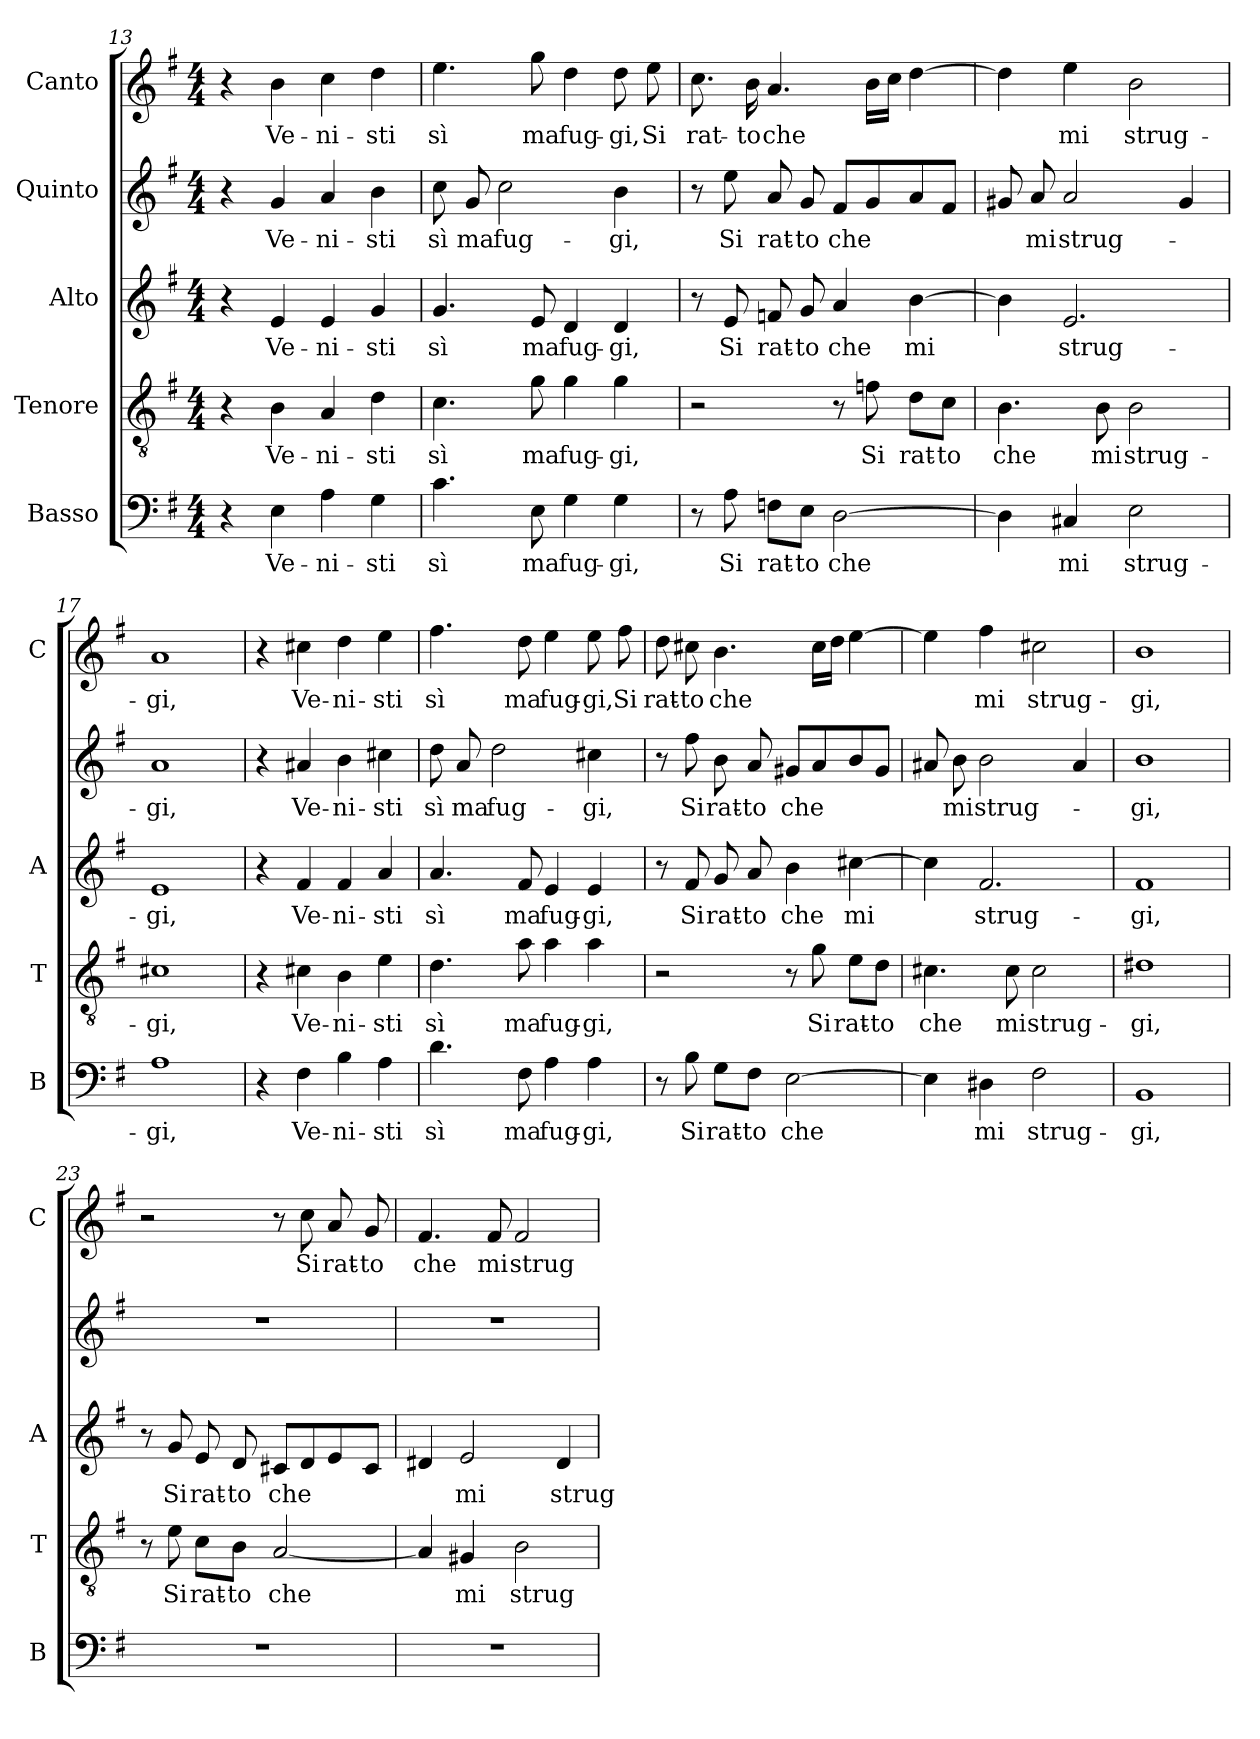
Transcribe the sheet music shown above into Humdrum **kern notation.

**kern	**text	**kern	**text	**kern	**text	**kern	**text	**kern	**text
*part5	*part5	*part4	*part4	*part3	*part3	*part2	*part2	*part1	*part1
*staff5	*staff5	*staff4	*staff4	*staff3	*staff3	*staff2	*staff2	*staff1	*staff1
*I"Basso	*	*I"Tenore	*	*I"Alto	*	*I"Quinto	*	*I"Canto	*
*I'B	*	*I'T	*	*I'A	*	*	*	*I'C	*
!!LO:LB:g=z
*clefF4	*	*clefGv2	*	*clefG2	*	*clefG2	*	*clefG2	*
*k[f#]	*	*k[f#]	*	*k[f#]	*	*k[f#]	*	*k[f#]	*
*G:	*	*G:	*	*G:	*	*G:	*	*G:	*
*M4/4	*	*M4/4	*	*M4/4	*	*M4/4	*	*M4/4	*
=13	=13	=13	=13	=13	=13	=13	=13	=13	=13
4r	.	4r	.	4r	.	4r	.	4r	.
!	!LO:LY:b	!	!LO:LY:b	!	!LO:LY:b	!	!LO:LY:b	!	!LO:LY:b
4E\	Ve-	4B\	Ve-	4e/	Ve-	4g/	Ve-	4b\	Ve-
!	!LO:LY:b	!	!LO:LY:b	!	!LO:LY:b	!	!LO:LY:b	!	!LO:LY:b
4A\	-ni-	4A/	-ni-	4e/	-ni-	4a/	-ni-	4cc\	-ni-
!	!LO:LY:b	!	!LO:LY:b	!	!LO:LY:b	!	!LO:LY:b	!	!LO:LY:b
4G\	-sti	4d\	-sti	4g/	-sti	4b\	-sti	4dd\	-sti
=14	=14	=14	=14	=14	=14	=14	=14	=14	=14
!	!LO:LY:b	!	!LO:LY:b	!	!LO:LY:b	!	!LO:LY:b	!	!LO:LY:b
4.c\	sì	4.c\	sì	4.g/	sì	8cc\	sì	4.ee\	sì
!	!	!	!	!	!	!	!LO:LY:b	!	!
.	.	.	.	.	.	8g/	ma	.	.
!	!	!	!	!	!	!	!LO:LY:b	!	!
.	.	.	.	.	.	2cc\	fug-	.	.
!	!LO:LY:b	!	!LO:LY:b	!	!LO:LY:b	!	!	!	!LO:LY:b
8E\	ma	8g\	ma	8e/	ma	.	.	8gg\	ma
!	!LO:LY:b	!	!LO:LY:b	!	!LO:LY:b	!	!	!	!LO:LY:b
4G\	fug-	4g\	fug-	4d/	fug-	.	.	4dd\	fug-
!	!LO:LY:b	!	!LO:LY:b	!	!LO:LY:b	!	!LO:LY:b	!	!LO:LY:b
4G\	-gi,	4g\	-gi,	4d/	-gi,	4b\	-gi,	8dd\	-gi,
!	!	!	!	!	!	!	!	!	!LO:LY:b
.	.	.	.	.	.	.	.	8ee\	Si
=15	=15	=15	=15	=15	=15	=15	=15	=15	=15
!	!	!	!	!	!	!	!	!	!LO:LY:b
8r	.	2r	.	8r	.	8r	.	8.cc\	rat-
!	!LO:LY:b	!	!	!	!LO:LY:b	!	!LO:LY:b	!	!
8A\	Si	.	.	8e/	Si	8ee\	Si	.	.
!	!	!	!	!	!	!	!	!	!LO:LY:b
.	.	.	.	.	.	.	.	16b\	-to
!	!LO:LY:b	!	!	!	!LO:LY:b	!	!LO:LY:b	!	!LO:LY:b
8Fn\L	rat-	.	.	8fn/	rat-	8a/	rat-	4.a/	che
!	!LO:LY:b	!	!	!	!LO:LY:b	!	!LO:LY:b	!	!
8E\J	-to	.	.	8g/	-to	8g/	-to	.	.
!	!LO:LY:b	!	!	!	!LO:LY:b	!	!LO:LY:b	!	!
[2D\	che	8r	.	4a/	che	8f#/L	che	.	.
!	!	!	!LO:LY:b	!	!	!	!	!	!
.	.	8fn\	Si	.	.	8g/	.	16b\LL	.
.	.	.	.	.	.	.	.	16cc\JJ	.
!	!	!	!LO:LY:b	!	!LO:LY:b	!	!	!	!
.	.	8d\L	rat-	[4b\	mi	8a/	.	[4dd\	.
!	!	!	!LO:LY:b	!	!	!	!	!	!
.	.	8c\J	-to	.	.	8f#/J	.	.	.
=16	=16	=16	=16	=16	=16	=16	=16	=16	=16
!	!	!	!LO:LY:b	!	!	!	!	!	!
4D\]	.	4.B\	che	4b\]	.	8g#X/	.	4dd\]	.
!	!	!	!	!	!	!	!LO:LY:b	!	!
.	.	.	.	.	.	8a/	mi	.	.
!	!LO:LY:b	!	!	!	!LO:LY:b	!	!LO:LY:b	!	!LO:LY:b
4C#X/	mi	.	.	2.e/	strug-	2a/	strug-	4ee\	mi
!	!	!	!LO:LY:b	!	!	!	!	!	!
.	.	8B\	mi	.	.	.	.	.	.
!	!LO:LY:b	!	!LO:LY:b	!	!	!	!	!	!LO:LY:b
2E\	strug-	2B\	strug-	.	.	.	.	2b\	strug-
.	.	.	.	.	.	4g#/	.	.	.
=17	=17	=17	=17	=17	=17	=17	=17	=17	=17
!	!LO:LY:b	!	!LO:LY:b	!	!LO:LY:b	!	!LO:LY:b	!	!LO:LY:b
1A	-gi,	1c#X	-gi,	1e	-gi,	1a	-gi,	1a	-gi,
=18	=18	=18	=18	=18	=18	=18	=18	=18	=18
4r	.	4r	.	4r	.	4r	.	4r	.
!	!LO:LY:b	!	!LO:LY:b	!	!LO:LY:b	!	!LO:LY:b	!	!LO:LY:b
4F#i\	Ve-	4c#X\	Ve-	4f#/	Ve-	4a#X/	Ve-	4cc#X\	Ve-
!	!LO:LY:b	!	!LO:LY:b	!	!LO:LY:b	!	!LO:LY:b	!	!LO:LY:b
4B\	-ni-	4B\	-ni-	4f#/	-ni-	4b\	-ni-	4dd\	-ni-
!	!LO:LY:b	!	!LO:LY:b	!	!LO:LY:b	!	!LO:LY:b	!	!LO:LY:b
4A\	-sti	4e\	-sti	4a/	-sti	4cc#X\	-sti	4ee\	-sti
!!LO:PB:g=z
=19	=19	=19	=19	=19	=19	=19	=19	=19	=19
!	!LO:LY:b	!	!LO:LY:b	!	!LO:LY:b	!	!LO:LY:b	!	!LO:LY:b
4.d\	sì	4.d\	sì	4.a/	sì	8dd\	sì	4.ff#\	sì
!	!	!	!	!	!	!	!LO:LY:b	!	!
.	.	.	.	.	.	8a/	ma	.	.
!	!	!	!	!	!	!	!LO:LY:b	!	!
.	.	.	.	.	.	2dd\	fug-	.	.
!	!LO:LY:b	!	!LO:LY:b	!	!LO:LY:b	!	!	!	!LO:LY:b
8F#\	ma	8a\	ma	8f#/	ma	.	.	8dd\	ma
!	!LO:LY:b	!	!LO:LY:b	!	!LO:LY:b	!	!	!	!LO:LY:b
4A\	fug-	4a\	fug-	4e/	fug-	.	.	4ee\	fug-
!	!LO:LY:b	!	!LO:LY:b	!	!LO:LY:b	!	!LO:LY:b	!	!LO:LY:b
4A\	-gi,	4a\	-gi,	4e/	-gi,	4cc#X\	-gi,	8ee\	-gi,
!	!	!	!	!	!	!	!	!	!LO:LY:b
.	.	.	.	.	.	.	.	8ff#\	Si
=20	=20	=20	=20	=20	=20	=20	=20	=20	=20
!	!	!	!	!	!	!	!	!	!LO:LY:b
8r	.	2r	.	8r	.	8r	.	8dd\	rat-
!	!LO:LY:b	!	!	!	!LO:LY:b	!	!LO:LY:b	!	!LO:LY:b
8B\	Si	.	.	8f#/	Si	8ff#\	Si	8cc#X\	-to
!	!LO:LY:b	!	!	!	!LO:LY:b	!	!LO:LY:b	!	!LO:LY:b
8G\L	rat-	.	.	8g/	rat-	8b\	rat-	4.b\	che
!	!LO:LY:b	!	!	!	!LO:LY:b	!	!LO:LY:b	!	!
8F#\J	-to	.	.	8a/	-to	8a/	-to	.	.
!	!LO:LY:b	!	!	!	!LO:LY:b	!	!LO:LY:b	!	!
[2E\	che	8r	.	4b\	che	8g#X/L	che	.	.
!	!	!	!LO:LY:b	!	!	!	!	!	!
.	.	8g\	Si	.	.	8a/	.	16cc#\LL	.
.	.	.	.	.	.	.	.	16dd\JJ	.
!	!	!	!LO:LY:b	!	!LO:LY:b	!	!	!	!
.	.	8e\L	rat-	[4cc#X\	mi	8b/	.	[4ee\	.
!	!	!	!LO:LY:b	!	!	!	!	!	!
.	.	8d\J	-to	.	.	8g#/J	.	.	.
=21	=21	=21	=21	=21	=21	=21	=21	=21	=21
!	!	!	!LO:LY:b	!	!	!	!	!	!
4E\]	.	4.c#X\	che	4cc#\]	.	8a#X/	.	4ee\]	.
!	!	!	!	!	!	!	!LO:LY:b	!	!
.	.	.	.	.	.	8b\	mi	.	.
!	!LO:LY:b	!	!	!	!LO:LY:b	!	!LO:LY:b	!	!LO:LY:b
4D#X\	mi	.	.	2.f#/	strug-	2b\	strug-	4ff#\	mi
!	!	!	!LO:LY:b	!	!	!	!	!	!
.	.	8c#\	mi	.	.	.	.	.	.
!	!LO:LY:b	!	!LO:LY:b	!	!	!	!	!	!LO:LY:b
2F#\	strug-	2c#\	strug-	.	.	.	.	2cc#X\	strug-
.	.	.	.	.	.	4a#/	.	.	.
=22	=22	=22	=22	=22	=22	=22	=22	=22	=22
!	!LO:LY:b	!	!LO:LY:b	!	!LO:LY:b	!	!LO:LY:b	!	!LO:LY:b
1BB	-gi,	1d#X	-gi,	1f#	-gi,	1b	-gi,	1b	-gi,
=23	=23	=23	=23	=23	=23	=23	=23	=23	=23
1r	.	8r	.	8r	.	1r	.	2r	.
!	!	!	!LO:LY:b	!	!LO:LY:b	!	!	!	!
.	.	8e\	Si	8g/	Si	.	.	.	.
!	!	!	!LO:LY:b	!	!LO:LY:b	!	!	!	!
.	.	8c\L	rat-	8e/	rat-	.	.	.	.
!	!	!	!LO:LY:b	!	!LO:LY:b	!	!	!	!
.	.	8B\J	-to	8d/	-to	.	.	.	.
!	!	!	!LO:LY:b	!	!LO:LY:b	!	!	!	!
.	.	[2A/	che	8c#X/L	che	.	.	8r	.
!	!	!	!	!	!	!	!	!	!LO:LY:b
.	.	.	.	8d/	.	.	.	8cc\	Si
!	!	!	!	!	!	!	!	!	!LO:LY:b
.	.	.	.	8e/	.	.	.	8a/	rat-
!	!	!	!	!	!	!	!	!	!LO:LY:b
.	.	.	.	8c#/J	.	.	.	8g/	-to
!!LO:LB:g=z
=24	=24	=24	=24	=24	=24	=24	=24	=24	=24
!	!	!	!	!	!	!	!	!	!LO:LY:b
1r	.	4A/]	.	4d#X/	.	1r	.	4.f#/	che
!	!	!	!LO:LY:b	!	!LO:LY:b	!	!	!	!
.	.	4G#X/	mi	2e/	mi	.	.	.	.
!	!	!	!	!	!	!	!	!	!LO:LY:b
.	.	.	.	.	.	.	.	8f#/	mi
!	!	!	!LO:LY:b	!	!	!	!	!	!LO:LY:b
.	.	2B\	strug-	.	.	.	.	2f#/	strug-
!	!	!	!	!	!LO:LY:b	!	!	!	!
.	.	.	.	4d#/	strug-	.	.	.	.
=	=	=	=	=	=	=	=	=	=
*-	*-	*-	*-	*-	*-	*-	*-	*-	*-
